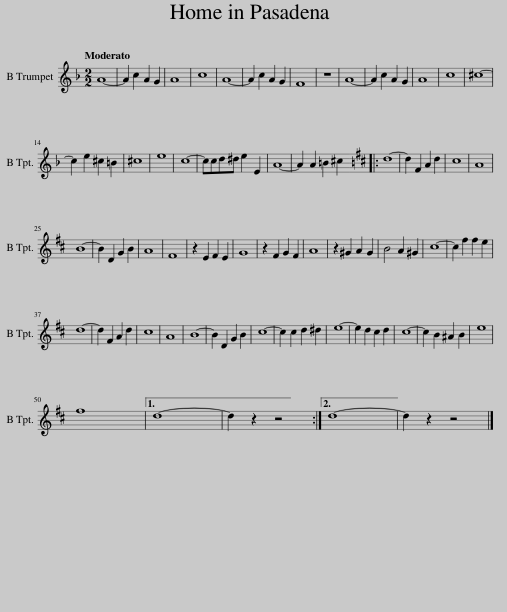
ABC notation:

X:1
L:1/8
Q:1/4=200
M:2/2
I:linebreak $
K:none
V:1 treble transpose=-2
V:1
[K:F] A8- | A2 c2 A2 G2 | A8 | c8 | A8- | %5
 A2 c2 A2 G2 | F8 | z8 | A8- | A2 c2 A2 G2 | %10
 A8 | c8 | ^c8- |$ c2 e2 ^c2 =B2 | ^c8 | %15
 e8 | c8- | ccd^d e2 E2 | A8- | A2 A2 =B2 ^c2 |: %20
[K:D] d8- | d2 F2 A2 d2 | c8 | A8 |$ B8- | %25
 B2 D2 G2 B2 | A8 | F8 | z2 E2 F2 E2 | G8 | %30
 z2 F2 G2 F2 | A8 | z2 ^G2 A2 G2 | B4 A2 ^G2 | c8- | %35
 c2 f2 f2 e2 |$ d8- | d2 F2 A2 d2 | c8 | A8 | %40
 B8- | B2 D2 G2 B2 | c8- | c2 c2 d2 ^d2 | e8- | %45
 e2 d2 c2 d2 | c8- | c2 B2 ^A2 B2 | e8 |$ f8 |1 %50
 d8- || d2 z2 z4 :|2 d8- || d2 z2 z4 |] %54
